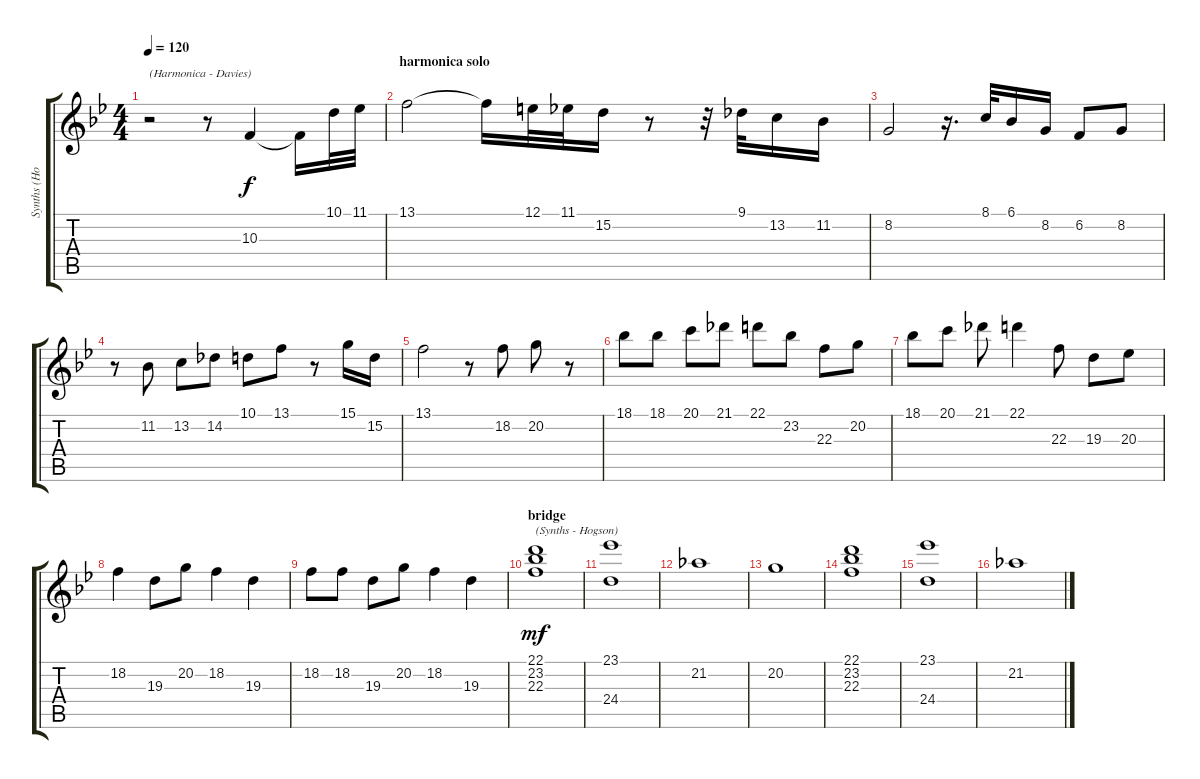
\track ("Synths (Hogson)" "Synths (Ho") {instrument stringensemble1}
\staff {score tabs}
\tuning (E4 B3 G3 D3 A2 E2) {hide}
\ts (4 4)
\tempo 120
\clef g2
\ks bb
r.2{txt "(Harmonica - Davies)" dy f volume 16 instrument harmonica} r.8 10.3.4 10.3{t}.16 10.1.32 11.1.32 |
\section ("" "harmonica solo")
13.1.2 13.1{t}.16 12.1.32 11.1.32 15.2.16 r.8 r.32 9.1.32 13.2.16 11.2.16 |
8.2.2 r.16{d} 8.1.32 6.1.16 8.2.16 6.2.8 8.2.8 |
r.8 11.2.8 13.2.8 14.2.8 10.1.8 13.1.8 r.8 15.1.16 15.2.16 |
13.1.2 r.8 18.2.8 20.2.8 r.8 |
18.1.8 18.1.8 20.1.8 21.1.8 22.1.8 23.2.8 22.3.8 20.2.8 |
18.1.8 20.1.8 21.1.8 22.1.4 22.3.8 19.3.8 20.3.8 |
18.2.4 19.3.8 20.2.8 18.2.4 19.3.4 |
18.2.8 18.2.8 19.3.8 20.2.8 18.2.4 19.3.4 |
\section ("" "bridge")
(22.1 23.2 22.3).1{txt "(Synths - Hogson)" dy mf volume 9 instrument stringensemble1} |
(23.1 24.4).1 |
21.2.1 |
20.2.1 |
(22.1 23.2 22.3).1 |
(23.1 24.4).1 |
21.2.1
